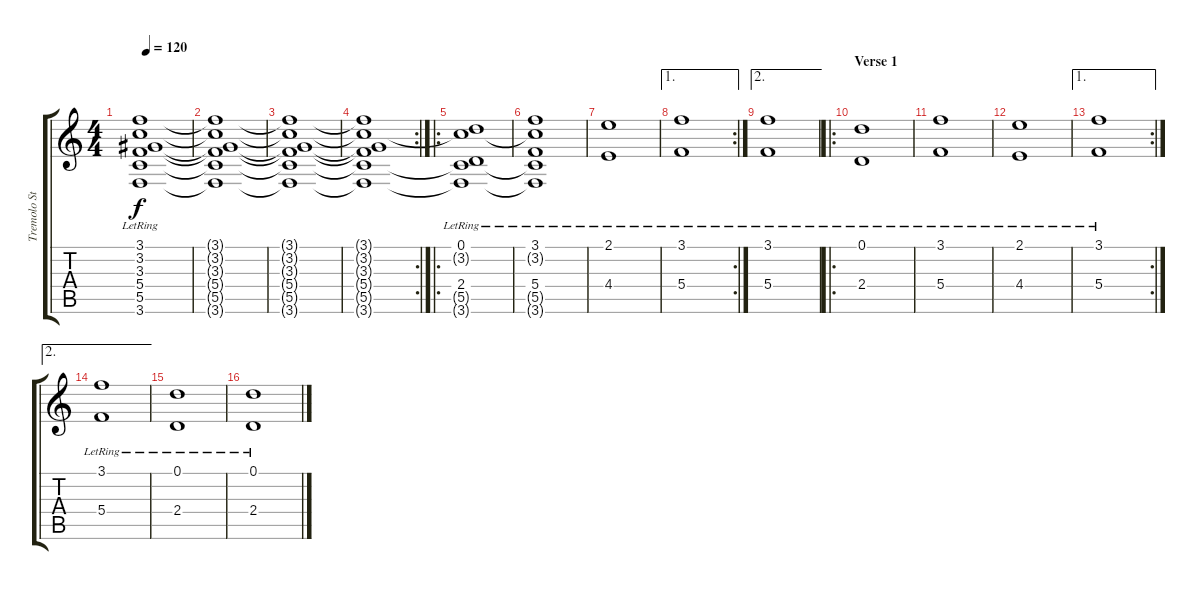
\track ("Tremolo Strings" "Tremolo St") {instrument tremolostrings}
\staff {score tabs}
\tuning (D5 A4 F4 C4 G3 D3) {hide}
\ts (4 4)
\tempo 120
\clef g2
\ks c
(3.1{lr} 3.2{lr} 3.3{lr} 5.4{lr} 5.5{lr} 3.6{lr}).1{dy f} |
(3.1{t} 3.2{t} 3.3{t} 5.4{t} 5.5{t} 3.6{t}).1 |
(3.1{t} 3.2{t} 3.3{t} 5.4{t} 5.5{t} 3.6{t}).1 |
\rc 2
(3.1{t} 3.2{t} 3.3{t} 5.4{t} 5.5{t} 3.6{t}).1 |
\ro
(0.1{lr} 3.2{t} 2.4{lr} 5.5{t} 3.6{t}).1 |
(3.1{lr} 3.2{t} 5.4{lr} 5.5{t} 3.6{t}).1 |
(2.1{lr} 4.4{lr}).1 |
\ae 1
\rc 2
(3.1{lr} 5.4{lr}).1 |
\ae 2
(3.1{lr} 5.4{lr}).1 |
\ro
\section ("" "Verse 1")
(0.1{lr} 2.4{lr}).1 |
(3.1{lr} 5.4{lr}).1 |
(2.1{lr} 4.4{lr}).1 |
\ae 1
\rc 2
(3.1{lr} 5.4{lr}).1 |
\ae 2
(3.1{lr} 5.4{lr}).1 |
(0.1{lr} 2.4{lr}).1 |
(0.1{lr} 2.4{lr}).1
